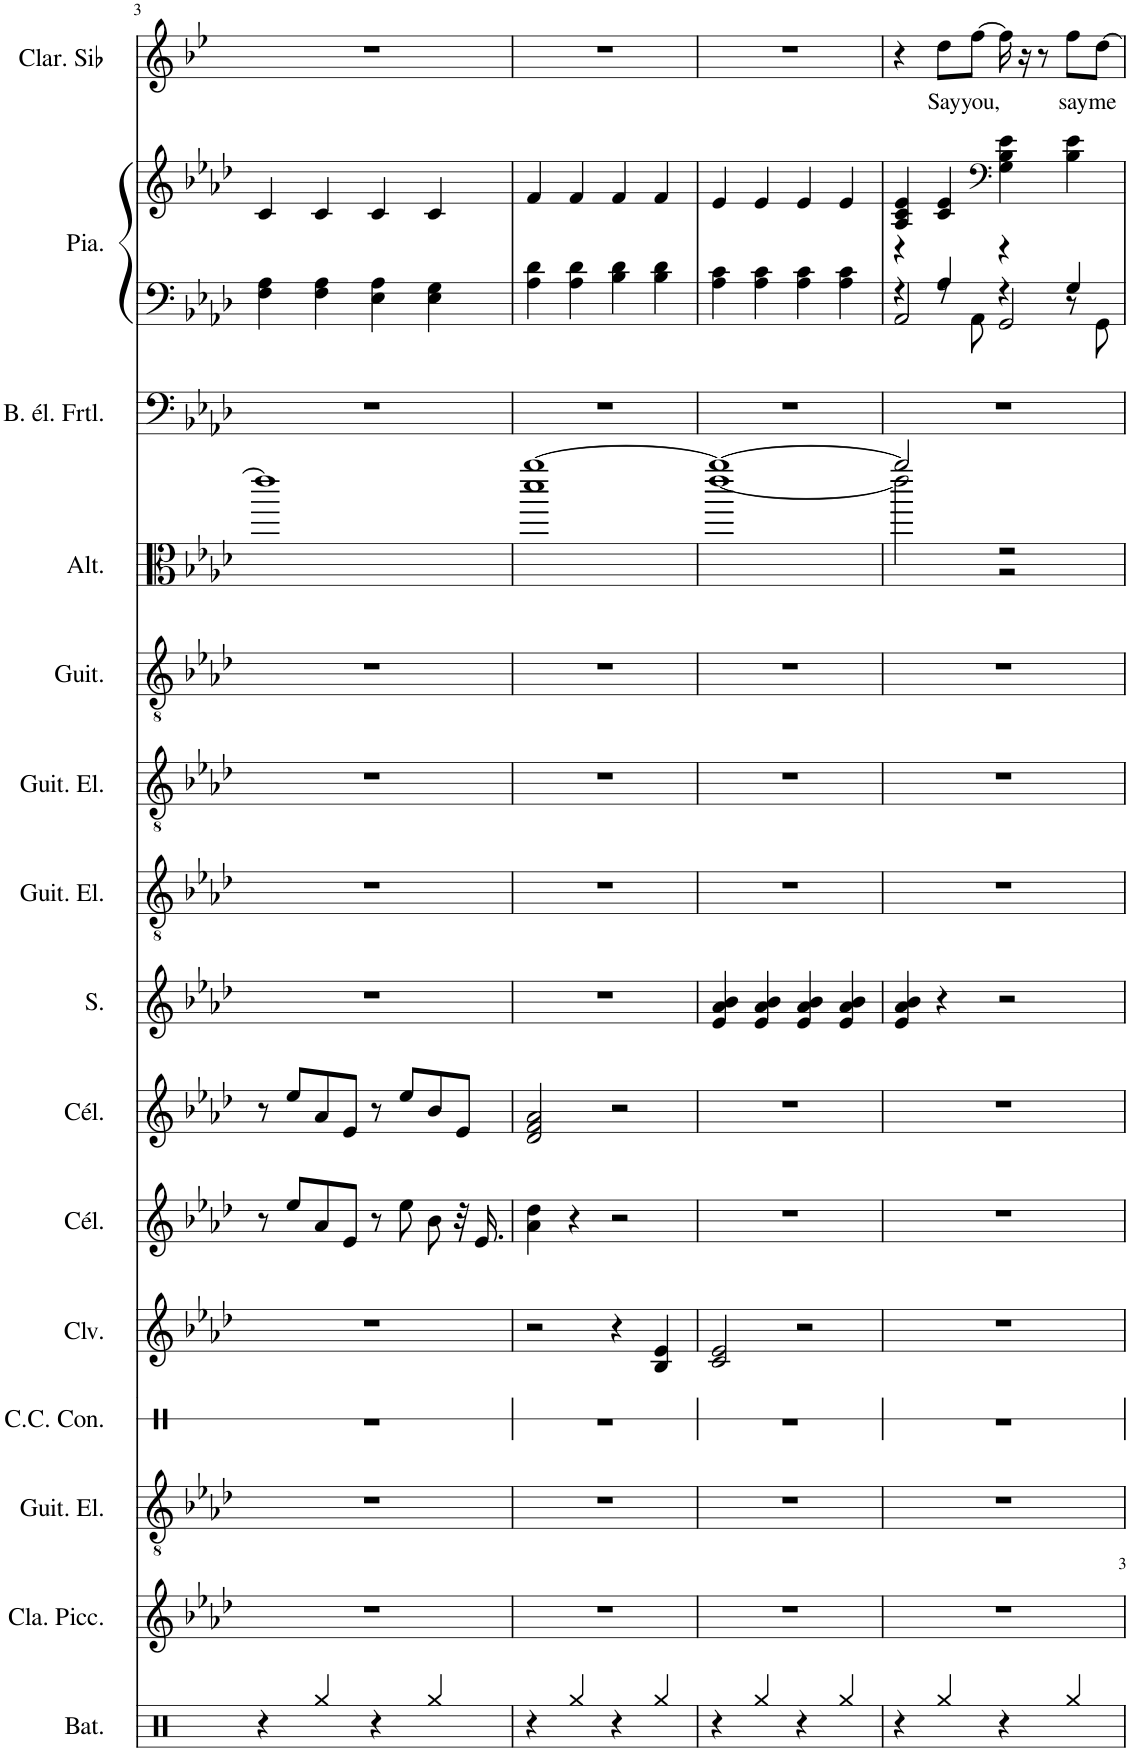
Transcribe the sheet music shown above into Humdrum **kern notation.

**kern	**kern	**kern	**kern	**kern	**kern	**kern	**kern	**kern	**kern	**kern	**kern	**kern	**kern	**kern	**kern	**text
*part15	*part14	*part13	*part12	*part11	*part10	*part9	*part8	*part7	*part6	*part5	*part4	*part3	*part2	*part2	*part1	*part1
*staff16	*staff15	*staff14	*staff13	*staff12	*staff11	*staff10	*staff9	*staff8	*staff7	*staff6	*staff5	*staff4	*staff3	*staff2	*staff1	*staff1
*I"Batterie, Drums	*I"Clarinette Piccolo, Clarinet Pipe	*I"Guitare électrique, Distortion Guitar	*I"Caisse claire de concert, Reverse Cymbal	*I"Clavicorde, Clavinet	*I"Célesta, Celesta	*I"Célesta, Celesta	*I"Soprano, Choir Aahs	*I"Guitare électrique, Overdriven Guitar	*I"Guitare électrique, Electric Guitar (clean)	*I"Guitare acoustique, Acoustic Guitar (steel)	*I"Altos, String Ensemble 1	*I"Basse électrique fretless, Fretless Bass	*I"Piano, Bright Acoustic Piano	*	*I"Clarinette en Sib	*
*I'Bat.	*I'Cla. Picc.	*I'Guit. El.	*I'C.C. Con.	*I'Clv.	*I'Cél.	*I'Cél.	*I'S.	*I'Guit. El.	*I'Guit. El.	*I'Guit.	*I'Alt.	*I'B. él. Frtl.	*I'Pia.	*	*I'Clar. Sib	*
!!LO:PB:g=z
*clefX	*clefG2	*clefGv2	*clefX	*clefG2	*clefG2	*clefG2	*clefG2	*clefGv2	*clefGv2	*clefGv2	*clefC3	*clefF4	*clefF4	*clefG2	*clefG2	*
*	*Trd1c2	*	*	*	*Trd-7c-12	*Trd-7c-12	*	*	*	*	*	*Trd7c12	*	*	*Trd1c2	*
*k[]	*k[b-e-a-d-]	*k[b-e-a-d-]	*k[b-e-a-d-]	*k[b-e-a-d-]	*k[b-e-a-d-]	*k[b-e-a-d-]	*k[b-e-a-d-]	*k[b-e-a-d-]	*k[b-e-a-d-]	*k[b-e-a-d-]	*k[b-e-a-d-]	*k[b-e-a-d-]	*k[b-e-a-d-]	*k[b-e-a-d-]	*k[b-e-]	*
*M4/4	*M4/4	*M4/4	*M4/4	*M4/4	*M4/4	*M4/4	*M4/4	*M4/4	*M4/4	*M4/4	*M4/4	*M4/4	*M4/4	*M4/4	*M4/4	*
=3	=3	=3	=3	=3	=3	=3	=3	=3	=3	=3	=3	=3	=3	=3	=3	=3
4r	1r	1r	1r	1r	8r	8r	1r	1r	1r	1r	1eee-]	1r	4F\ 4A-\	4c/	1r	.
.	.	.	.	.	8ee-/L	8ee-/L	.	.	.	.	.	.	.	.	.	.
4Rgg/	.	.	.	.	8a-/	8a-/	.	.	.	.	.	.	4F\ 4A-\	4c/	.	.
.	.	.	.	.	8e-/J	8e-/J	.	.	.	.	.	.	.	.	.	.
4r	.	.	.	.	8r	8r	.	.	.	.	.	.	4E-\ 4A-\	4c/	.	.
.	.	.	.	.	8ee-\	8ee-/L	.	.	.	.	.	.	.	.	.	.
4Rgg/	.	.	.	.	8b-\	8b-/	.	.	.	.	.	.	4E-\ 4G\	4c/	.	.
.	.	.	.	.	32r	8e-/J	.	.	.	.	.	.	.	.	.	.
.	.	.	.	.	16.e-/	.	.	.	.	.	.	.	.	.	.	.
=4	=4	=4	=4	=4	=4	=4	=4	=4	=4	=4	=4	=4	=4	=4	=4	=4
*	*	*	*	*	*	*	*	*	*	*	*^	*	*	*	*	*
4r	1r	1r	1r	2r	4a-\ 4dd-\	2d-/ 2f/ 2a-/	1r	1r	1r	1r	[1aaa-	1ddd-	1r	4A-\ 4d-\	4f/	1r	.
4Rgg/	.	.	.	.	4r	.	.	.	.	.	.	.	.	4A-\ 4d-\	4f/	.	.
4r	.	.	.	4r	2r	2r	.	.	.	.	.	.	.	4B-\ 4d-\	4f/	.	.
4Rgg/	.	.	.	4B-/ 4e-/	.	.	.	.	.	.	.	.	.	4B-\ 4d-\	4f/	.	.
=5	=5	=5	=5	=5	=5	=5	=5	=5	=5	=5	=5	=5	=5	=5	=5	=5	=5
4r	1r	1r	1r	2c/ 2e-/	1r	1r	4e-/ 4a-/ 4b-/	1r	1r	1r	1aaa-_	[1eee-	1r	4A-\ 4c\	4e-/	1r	.
4Rgg/	.	.	.	.	.	.	4e-/ 4a-/ 4b-/	.	.	.	.	.	.	4A-\ 4c\	4e-/	.	.
4r	.	.	.	2r	.	.	4e-/ 4a-/ 4b-/	.	.	.	.	.	.	4A-\ 4c\	4e-/	.	.
4Rgg/	.	.	.	.	.	.	4e-/ 4a-/ 4b-/	.	.	.	.	.	.	4A-\ 4c\	4e-/	.	.
=6	=6	=6	=6	=6	=6	=6	=6	=6	=6	=6	=6	=6	=6	=6	=6	=6	=6
*	*	*	*	*	*	*	*	*	*	*	*	*	*	*^	*	*	*
*	*	*	*	*	*	*	*	*	*	*	*	*	*	*	*^	*	*	*
4r	1r	1r	1r	1r	1r	1r	4e-/ 4a-/ 4b-/	1r	1r	1r	2aaa-/]	2eee-\]	1r	4r	4r	2AA-/	4A-/ 4c/ 4e-/	4r	.
!	!	!	!	!	!	!	!	!	!	!	!	!	!	!	!	!	!	!	!LO:LY:b
4Rgg/	.	.	.	.	.	.	4r	.	.	.	.	.	.	4A-/	8r	.	4c/ 4e-/	8dd\L	Say
!	!	!	!	!	!	!	!	!	!	!	!	!	!	!	!	!	!	!	!LO:LY:b
.	.	.	.	.	.	.	.	.	.	.	.	.	.	.	8AA-\	.	.	[8ff\J	you,
*	*	*	*	*	*	*	*	*	*	*	*	*	*	*	*	*	*clefF4	*	*
4r	.	.	.	.	.	.	2r	.	.	.	2r	2r	.	4r	4r	2GG/	4G\ 4B-\ 4e-\	16ff\]	.
.	.	.	.	.	.	.	.	.	.	.	.	.	.	.	.	.	.	16r	.
.	.	.	.	.	.	.	.	.	.	.	.	.	.	.	.	.	.	8r	.
!	!	!	!	!	!	!	!	!	!	!	!	!	!	!	!	!	!	!	!LO:LY:b
4Rgg/	.	.	.	.	.	.	.	.	.	.	.	.	.	4G/	8r	.	4B-\ 4e-\	8ff\L	say
!	!	!	!	!	!	!	!	!	!	!	!	!	!	!	!	!	!	!	!LO:LY:b
.	.	.	.	.	.	.	.	.	.	.	.	.	.	.	8GG\	.	.	[8dd\J	me
*	*	*	*	*	*	*	*	*	*	*	*v	*v	*	*v	*v	*v	*	*	*
=	=	=	=	=	=	=	=	=	=	=	=	=	=	=	=	=
*-	*-	*-	*-	*-	*-	*-	*-	*-	*-	*-	*-	*-	*-	*-	*-	*-
